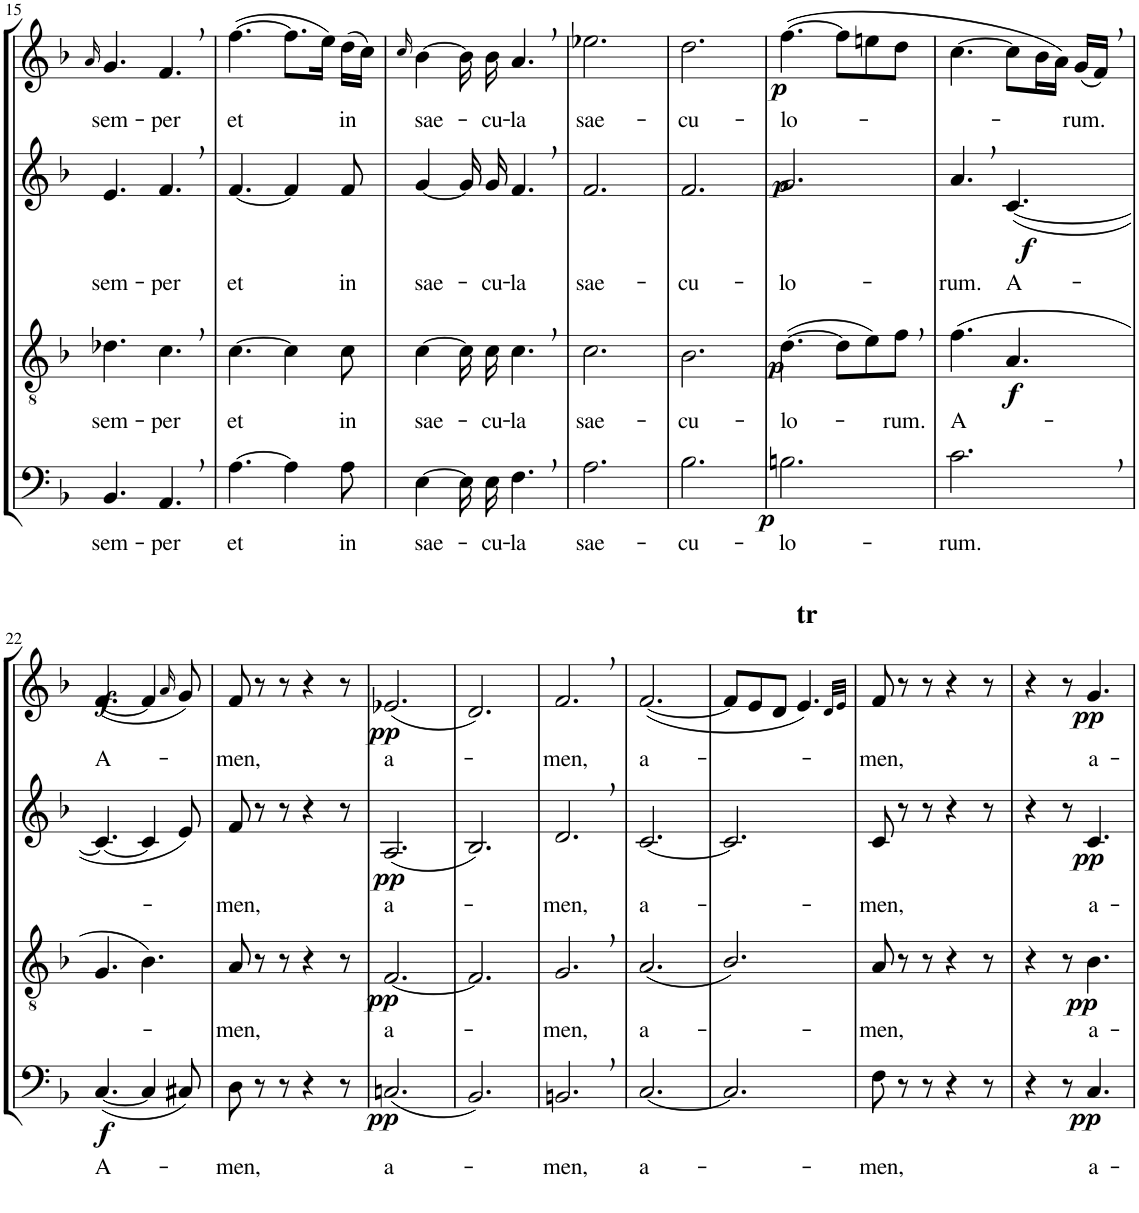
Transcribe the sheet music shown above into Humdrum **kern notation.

**kern	**text	**dynam	**kern	**text	**dynam	**kern	**text	**dynam	**kern	**text	**dynam
*part4	*part4	*part4	*part3	*part3	*part3	*part2	*part2	*part2	*part1	*part1	*part1
*staff4	*staff4	*staff4	*staff3	*staff3	*staff3	*staff2	*staff2	*staff2	*staff1	*staff1	*staff1
*I"Bassi	*	*	*I"Tenori	*	*	*I"Contralti	*	*	*I"Soprani	*	*
!!LO:PB:g=z
*clefF4	*	*	*clefGv2	*	*	*clefG2	*	*	*clefG2	*	*
*k[b-]	*	*	*k[b-]	*	*	*k[b-]	*	*	*k[b-]	*	*
*F:	*	*	*F:	*	*	*F:	*	*	*F:	*	*
*M6/8	*	*	*M6/8	*	*	*M6/8	*	*	*M6/8	*	*
=15	=15	=15	=15	=15	=15	=15	=15	=15	=15	=15	=15
.	.	.	.	.	.	.	.	.	16qa/	.	.
!	!LO:LY:b	!	!	!LO:LY:b	!	!	!LO:LY:b	!	!	!LO:LY:b	!
4.BB-/	sem-	.	4.d-X\	sem-	.	4.e/	sem-	.	4.g/	sem-	.
!	!LO:LY:b	!	!	!LO:LY:b	!	!	!LO:LY:b	!	!	!LO:LY:b	!
4.AA,/	-per	.	4.c,\	-per	.	4.f,/	-per	.	4.f,/	-per	.
=16	=16	=16	=16	=16	=16	=16	=16	=16	=16	=16	=16
!	!LO:LY:b	!	!	!LO:LY:b	!	!	!LO:LY:b	!	!	!LO:LY:b	!
[4.A\	et	.	[4.c\	et	.	[4.f/	et	.	([4.ff\	et	.
4A\]	.	.	4c\]	.	.	4f/]	.	.	8.ff\L]	.	.
.	.	.	.	.	.	.	.	.	16ee\Jk)	.	.
!	!LO:LY:b	!	!	!LO:LY:b	!	!	!LO:LY:b	!	!	!LO:LY:b	!
8A\	in	.	8c\	in	.	8f/	in	.	(16dd\LL	in	.
.	.	.	.	.	.	.	.	.	16cc\JJ)	.	.
=17	=17	=17	=17	=17	=17	=17	=17	=17	=17	=17	=17
.	.	.	.	.	.	.	.	.	16qcc/	.	.
!	!LO:LY:b	!	!	!LO:LY:b	!	!	!LO:LY:b	!	!	!LO:LY:b	!
[4E\	sae-	.	[4c\	sae-	.	[4g/	sae-	.	[4b-\	sae-	.
16E\LL]	.	.	16c\]	.	.	16g/LL]	.	.	16b-\]	.	.
!	!LO:LY:b	!	!	!LO:LY:b	!	!	!LO:LY:b	!	!	!LO:LY:b	!
16E\JJ	-cu-	.	16c\	-cu-	.	16g/JJ	-cu-	.	16b-\	-cu-	.
!	!LO:LY:b	!	!	!LO:LY:b	!	!	!LO:LY:b	!	!	!LO:LY:b	!
4.F,\	-la	.	4.c,\	-la	.	4.f,/	-la	.	4.a,/	-la	.
=18	=18	=18	=18	=18	=18	=18	=18	=18	=18	=18	=18
!	!LO:LY:b	!	!	!LO:LY:b	!	!	!LO:LY:b	!	!	!LO:LY:b	!
2.A\	sae-	.	2.c\	sae-	.	2.f/	sae-	.	2.ee-X\	sae-	.
=19	=19	=19	=19	=19	=19	=19	=19	=19	=19	=19	=19
!	!LO:LY:b	!LO:DY:b	!	!LO:LY:b	!	!	!LO:LY:b	!	!	!LO:LY:b	!
2.B-\	-cu-	p	2.B-\	-cu-	.	2.f/	-cu-	.	2.dd\	-cu-	.
=20	=20	=20	=20	=20	=20	=20	=20	=20	=20	=20	=20
!	!LO:LY:b	!	!	!LO:LY:b	!LO:DY:b	!	!LO:LY:b	!LO:DY:b	!	!LO:LY:b	!LO:DY:b
2.Bn\	-lo-	.	([4.d\	-lo-	p	2.g/	-lo-	p	([4.ff\	-lo-	p
.	.	.	8d\L]	.	.	.	.	.	8ff\L]	.	.
.	.	.	8e\)	.	.	.	.	.	8een\	.	.
!	!	!	!	!LO:LY:b	!	!	!	!	!	!	!
.	.	.	8f,\J	-rum.	.	.	.	.	8dd\J	.	.
=21	=21	=21	=21	=21	=21	=21	=21	=21	=21	=21	=21
!	!LO:LY:b	!	!	!LO:LY:b	!	!	!LO:LY:b	!	!	!	!
2.c,\	-rum.	.	(4.f\	A-	.	4.a,/	-rum.	.	[4.cc\	.	.
!	!	!	!	!	!LO:DY:b	!	!LO:LY:b	!LO:DY:b	!	!	!
.	.	.	4.A/	.	f	([4.c/	A-	f	8cc\L]	.	.
.	.	.	.	.	.	.	.	.	16b-\L	.	.
.	.	.	.	.	.	.	.	.	16a\JJ)	.	.
!	!	!	!	!	!	!	!	!	!	!LO:LY:b	!
.	.	.	.	.	.	.	.	.	(16g/LL	-rum.	.
.	.	.	.	.	.	.	.	.	16f,/JJ)	.	.
!!LO:LB:g=z
=22	=22	=22	=22	=22	=22	=22	=22	=22	=22	=22	=22
!	!LO:LY:b	!LO:DY:b	!	!	!	!	!	!	!	!LO:LY:b	!LO:DY:b
([4.C/	A-	f	4.G/	.	.	4.c/_	.	.	([4.f/	A-	f
4C/]	.	.	4.B-\)	.	.	4c/]	.	.	4f/]	.	.
.	.	.	.	.	.	.	.	.	16qa/	.	.
8C#X/)	.	.	.	.	.	8e/)	.	.	8g/)	.	.
=23	=23	=23	=23	=23	=23	=23	=23	=23	=23	=23	=23
!	!LO:LY:b	!	!	!LO:LY:b	!	!	!LO:LY:b	!	!	!LO:LY:b	!
8D\	-men,	.	8A/	-men,	.	8f/	-men,	.	8f/	-men,	.
8r	.	.	8r	.	.	8r	.	.	8r	.	.
8r	.	.	8r	.	.	8r	.	.	8r	.	.
4r	.	.	4r	.	.	4r	.	.	4r	.	.
8r	.	.	8r	.	.	8r	.	.	8r	.	.
=24	=24	=24	=24	=24	=24	=24	=24	=24	=24	=24	=24
!	!LO:LY:b	!LO:DY:b	!	!LO:LY:b	!LO:DY:b	!	!LO:LY:b	!LO:DY:b	!	!LO:LY:b	!LO:DY:b
(2.Cn/	a-	pp	[2.F/	a-	pp	(2.A/	a-	pp	(2.e-X/	a-	pp
=25	=25	=25	=25	=25	=25	=25	=25	=25	=25	=25	=25
2.BB-/)	.	.	2.F/]	.	.	2.B-/)	.	.	2.d/)	.	.
=26	=26	=26	=26	=26	=26	=26	=26	=26	=26	=26	=26
!	!LO:LY:b	!	!	!LO:LY:b	!	!	!LO:LY:b	!	!	!LO:LY:b	!
2.BBn,/	-men,	.	2.G,/	-men,	.	2.d,/	-men,	.	2.f,/	-men,	.
=27	=27	=27	=27	=27	=27	=27	=27	=27	=27	=27	=27
!	!LO:LY:b	!	!	!LO:LY:b	!	!	!LO:LY:b	!	!	!LO:LY:b	!
[2.C/	a-	.	(2.A/	a-	.	[2.c/	a-	.	([2.f/	a-	.
=28	=28	=28	=28	=28	=28	=28	=28	=28	=28	=28	=28
2.C/]	.	.	2.B-/)	.	.	2.c/]	.	.	8f/L]	.	.
.	.	.	.	.	.	.	.	.	8e/	.	.
.	.	.	.	.	.	.	.	.	8d/J	.	.
!	!	!	!	!	!	!	!	!	!LO:TX:a:B:t=tr	!	!
.	.	.	.	.	.	.	.	.	4.e/)	.	.
.	.	.	.	.	.	.	.	.	32qd/LLL	.	.
.	.	.	.	.	.	.	.	.	32qe/JJJ	.	.
=29	=29	=29	=29	=29	=29	=29	=29	=29	=29	=29	=29
!	!LO:LY:b	!	!	!LO:LY:b	!	!	!LO:LY:b	!	!	!LO:LY:b	!
8F\	-men,	.	8A/	-men,	.	8c/	-men,	.	8f/	-men,	.
8r	.	.	8r	.	.	8r	.	.	8r	.	.
8r	.	.	8r	.	.	8r	.	.	8r	.	.
4r	.	.	4r	.	.	4r	.	.	4r	.	.
8r	.	.	8r	.	.	8r	.	.	8r	.	.
=30	=30	=30	=30	=30	=30	=30	=30	=30	=30	=30	=30
4r	.	.	4r	.	.	4r	.	.	4r	.	.
8r	.	.	8r	.	.	8r	.	.	8r	.	.
!	!LO:LY:b	!LO:DY:b	!	!LO:LY:b	!LO:DY:b	!	!LO:LY:b	!LO:DY:b	!	!LO:LY:b	!LO:DY:b
4.C/	a-	pp	4.B-\	a-	pp	4.c/	a-	pp	4.g/	a-	pp
=	=	=	=	=	=	=	=	=	=	=	=
*-	*-	*-	*-	*-	*-	*-	*-	*-	*-	*-	*-
